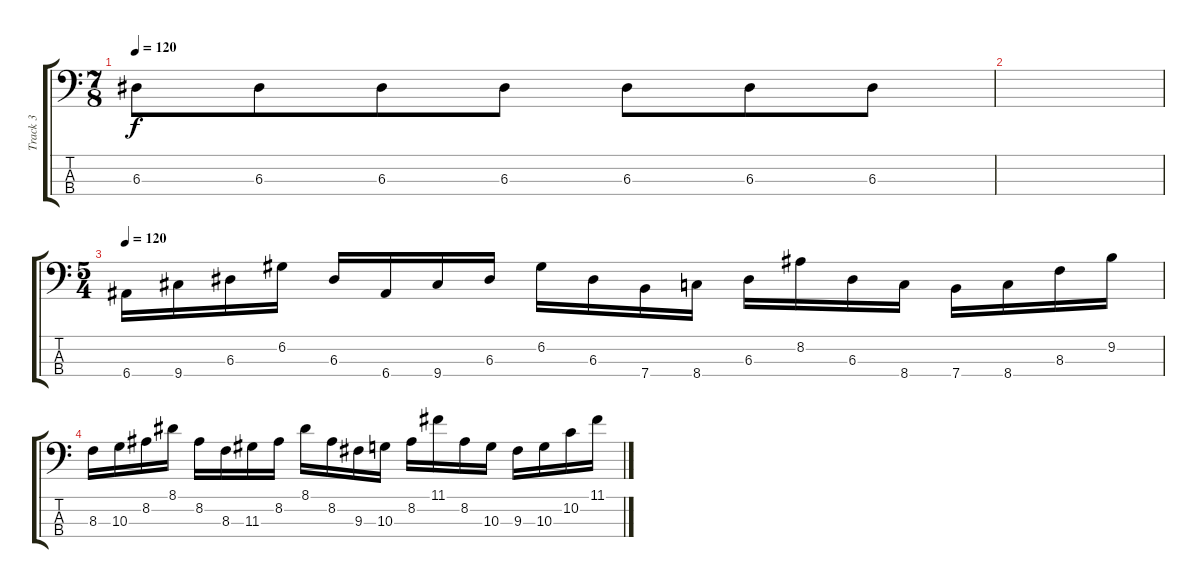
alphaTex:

\track ("Track 3" "Track 3") {instrument electricbassfinger}
\staff {score tabs}
\tuning (G2 D2 A1 E1) {hide}
\ts (7 8)
\tempo 120
\clef f4
\ks c
6.3.8{dy f} 6.3.8 6.3.8 6.3.8 6.3.8 6.3.8 6.3.8 |
|
\ts (5 4)
\tempo 120
6.4.16 9.4.16 6.3.16 6.2.16 6.3.16 6.4.16 9.4.16 6.3.16 6.2.16 6.3.16 7.4.16 8.4.16 6.3.16 8.2.16 6.3.16 8.4.16 7.4.16 8.4.16 8.3.16 9.2.16 |
8.3.16 10.3.16 8.2.16 8.1.16 8.2.16 8.3.16 11.3.16 8.2.16 8.1.16 8.2.16 9.3.16 10.3.16 8.2.16 11.1.16 8.2.16 10.3.16 9.3.16 10.3.16 10.2.16 11.1.16
